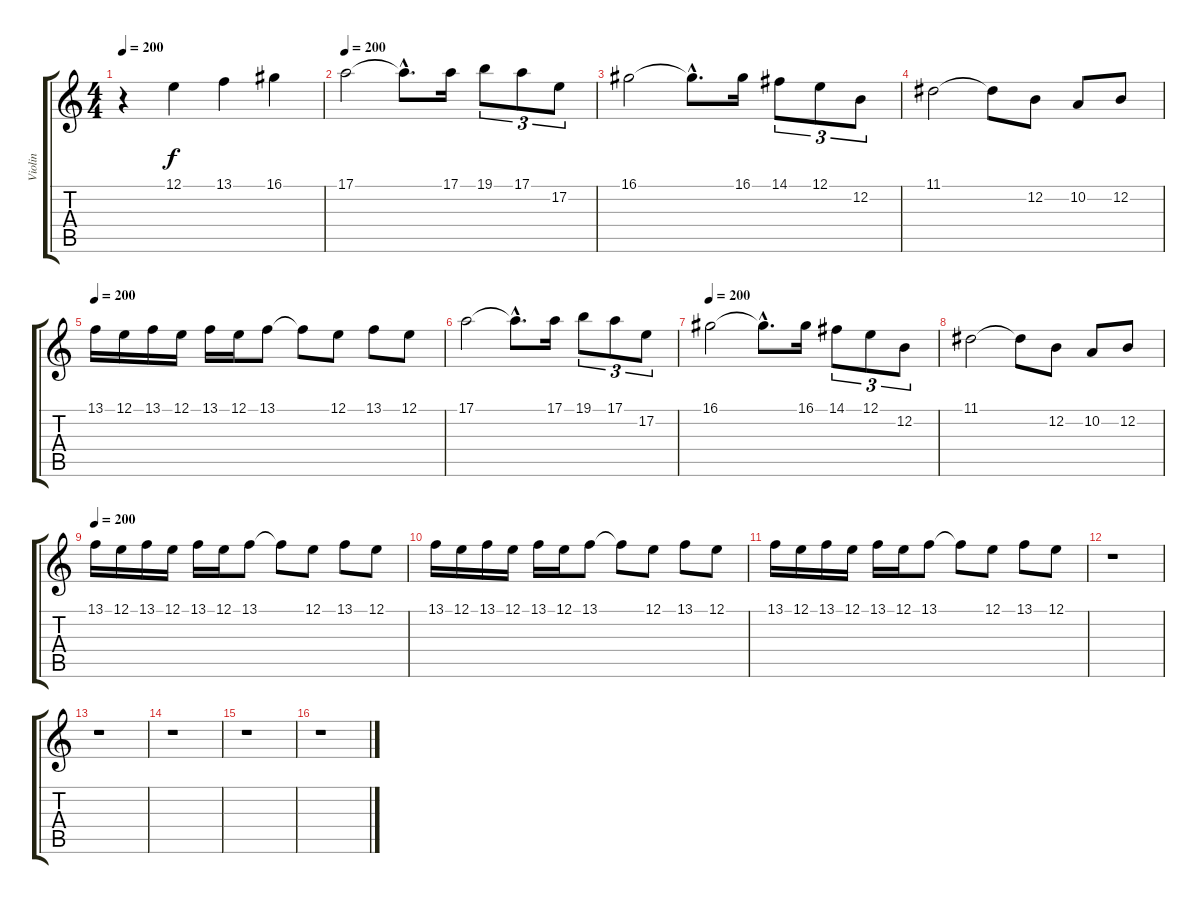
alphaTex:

\track ("Violin" "Violin") {instrument violin}
\staff {score tabs}
\tuning (E4 B3 G3 D3 A2 D2) {hide}
\ts (4 4)
\tempo 200
\clef g2
\ks c
r.4{dy f} 12.1.4 13.1.4 16.1.4 |
\tempo 200
17.1.2 17.1{hac t}.8{d} 17.1.16 19.1.8{tu (3 2)} 17.1.8{tu (3 2)} 17.2.8{tu (3 2)} |
16.1.2 16.1{hac t}.8{d} 16.1.16 14.1.8{tu (3 2)} 12.1.8{tu (3 2)} 12.2.8{tu (3 2)} |
11.1.2 11.1{t}.8 12.2.8 10.2.8 12.2.8 |
\tempo 200
13.1.16 12.1.16 13.1.16 12.1.16 13.1.16 12.1.16 13.1.8 13.1{t}.8 12.1.8 13.1.8 12.1.8 |
17.1.2 17.1{hac t}.8{d} 17.1.16 19.1.8{tu (3 2)} 17.1.8{tu (3 2)} 17.2.8{tu (3 2)} |
\tempo 200
16.1.2 16.1{hac t}.8{d} 16.1.16 14.1.8{tu (3 2)} 12.1.8{tu (3 2)} 12.2.8{tu (3 2)} |
11.1.2 11.1{t}.8 12.2.8 10.2.8 12.2.8 |
\tempo 200
13.1.16 12.1.16 13.1.16 12.1.16 13.1.16 12.1.16 13.1.8 13.1{t}.8 12.1.8 13.1.8 12.1.8 |
13.1.16 12.1.16 13.1.16 12.1.16 13.1.16 12.1.16 13.1.8 13.1{t}.8 12.1.8 13.1.8 12.1.8 |
13.1.16 12.1.16 13.1.16 12.1.16 13.1.16 12.1.16 13.1.8 13.1{t}.8 12.1.8 13.1.8 12.1.8 |
r.1 |
r.1 |
r.1 |
r.1 |
r.1
